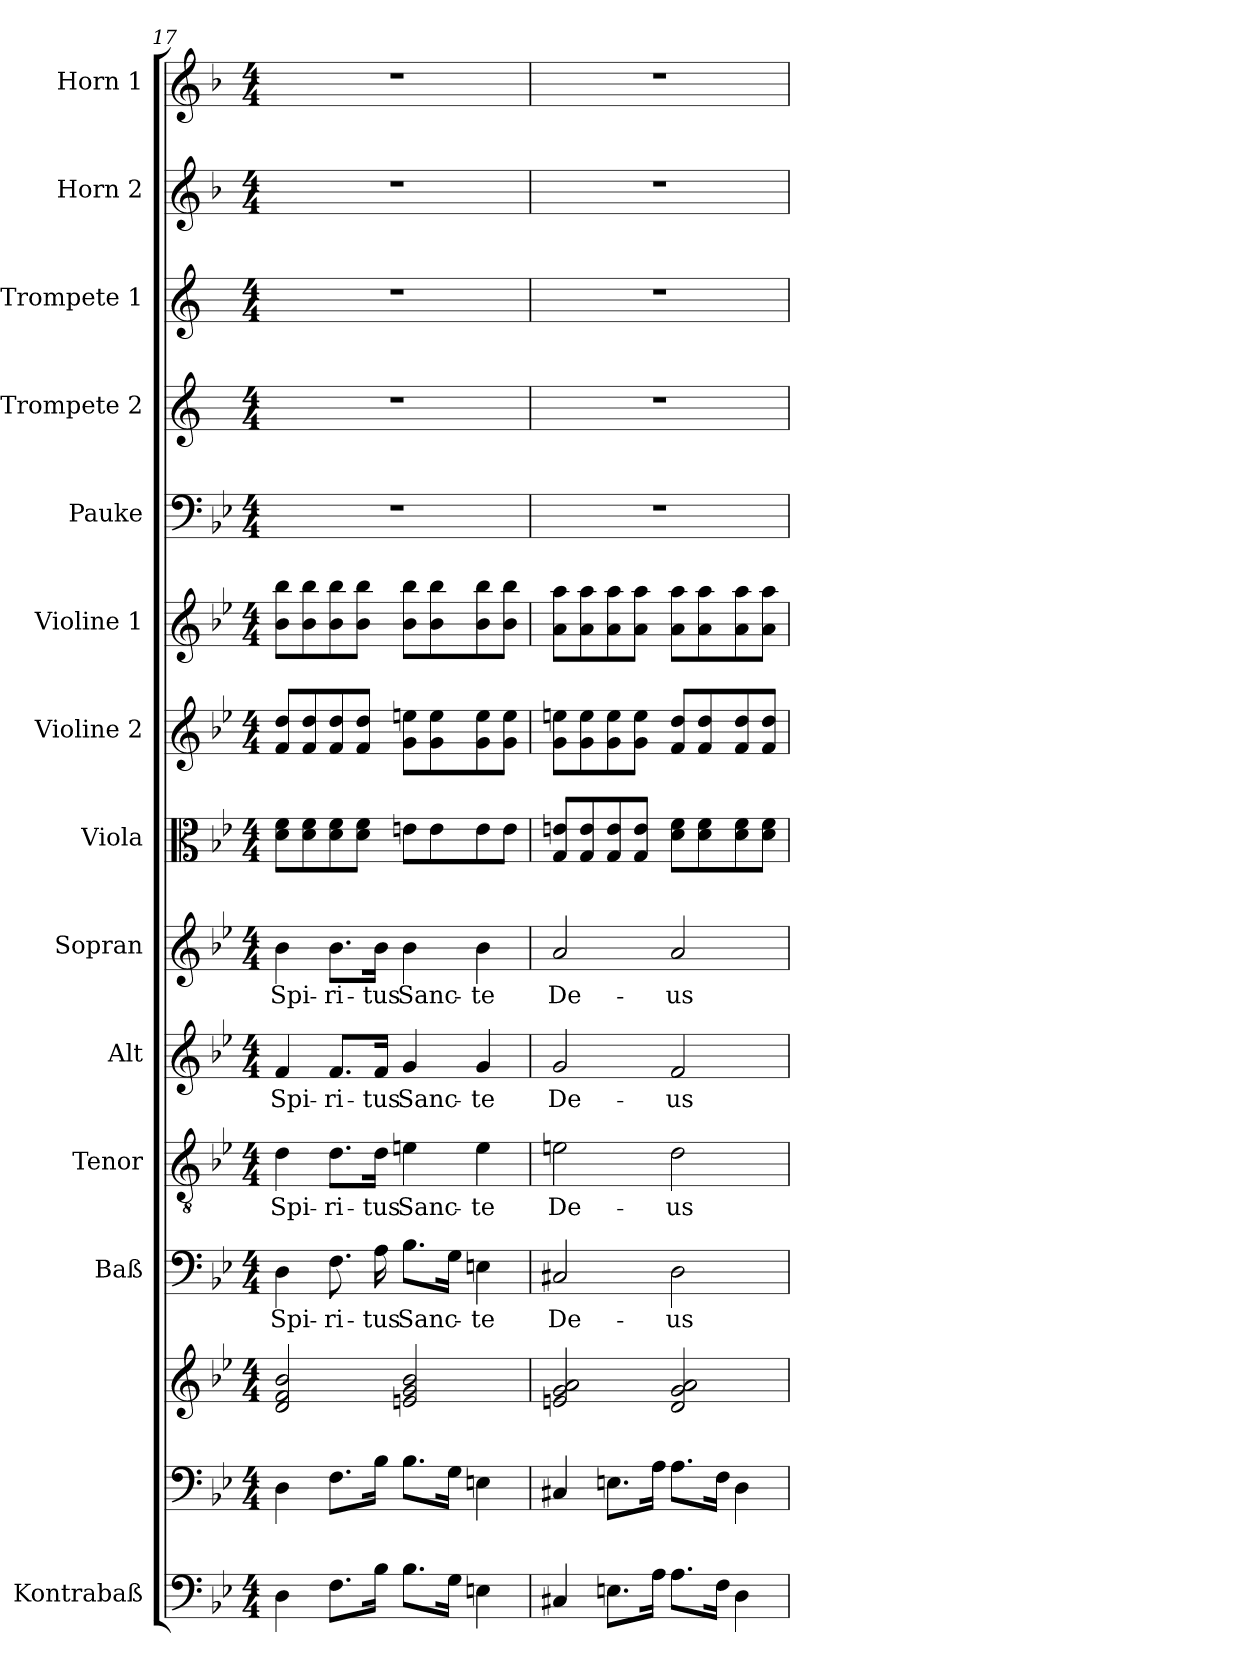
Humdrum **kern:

**kern	**kern	**kern	**kern	**text	**kern	**text	**kern	**text	**kern	**text	**kern	**kern	**kern	**kern	**kern	**kern	**kern	**kern
*part14	*part13	*part13	*part12	*part12	*part11	*part11	*part10	*part10	*part9	*part9	*part8	*part7	*part6	*part5	*part4	*part3	*part2	*part1
*staff15	*staff14	*staff13	*staff12	*staff12	*staff11	*staff11	*staff10	*staff10	*staff9	*staff9	*staff8	*staff7	*staff6	*staff5	*staff4	*staff3	*staff2	*staff1
*I"Kontrabaß	*	*	*I"Baß	*	*I"Tenor	*	*I"Alt	*	*I"Sopran	*	*I"Viola	*I"Violine 2	*I"Violine 1	*I"Pauke	*I"Trompete 2	*I"Trompete 1	*I"Horn 2	*I"Horn 1
*I'Kb.	*	*	*	*	*	*	*	*	*	*	*I'Vla.	*I'Vl. 2	*I'Vl. 1	*	*I'Tr. 2	*I'Tr. 1	*I'Hr. 2	*I'Hr. 1
*clefF4	*clefF4	*clefG2	*clefF4	*	*clefGv2	*	*clefG2	*	*clefG2	*	*clefC3	*clefG2	*clefG2	*clefF4	*clefG2	*clefG2	*clefG2	*clefG2
*ITrd7c12	*	*	*	*	*	*	*	*	*	*	*	*	*	*	*ITrd1c2	*ITrd1c2	*ITrd4c7	*ITrd4c7
*k[b-e-]	*k[b-e-]	*k[b-e-]	*k[b-e-]	*	*k[b-e-]	*	*k[b-e-]	*	*k[b-e-]	*	*k[b-e-]	*k[b-e-]	*k[b-e-]	*k[b-e-]	*k[b-e-]	*k[b-e-]	*k[b-e-]	*k[b-e-]
*B-:	*B-:	*B-:	*B-:	*	*B-:	*	*B-:	*	*B-:	*	*B-:	*B-:	*B-:	*B-:	*B-:	*B-:	*B-:	*B-:
*M4/4	*M4/4	*M4/4	*M4/4	*	*M4/4	*	*M4/4	*	*M4/4	*	*M4/4	*M4/4	*M4/4	*M4/4	*M4/4	*M4/4	*M4/4	*M4/4
=17	=17	=17	=17	=17	=17	=17	=17	=17	=17	=17	=17	=17	=17	=17	=17	=17	=17	=17
!	!	!	!	!LO:LY:b	!	!LO:LY:b	!	!LO:LY:b	!	!LO:LY:b	!	!	!	!	!	!	!	!
4DD\	4D\	2d/ 2f/ 2b-/	4D\	Spi-	4d\	Spi-	4f/	Spi-	4b-\	Spi-	8d\ 8f\L	8f/ 8dd/L	8b-\ 8bb-\L	1r	1r	1r	1r	1r
.	.	.	.	.	.	.	.	.	.	.	8d\ 8f\	8f/ 8dd/	8b-\ 8bb-\	.	.	.	.	.
!	!	!	!	!LO:LY:b	!	!LO:LY:b	!	!LO:LY:b	!	!LO:LY:b	!	!	!	!	!	!	!	!
8.FF\L	8.F\L	.	8.F\	-ri-	8.d\L	-ri-	8.f/L	-ri-	8.b-\L	-ri-	8d\ 8f\	8f/ 8dd/	8b-\ 8bb-\	.	.	.	.	.
.	.	.	.	.	.	.	.	.	.	.	8d\ 8f\J	8f/ 8dd/J	8b-\ 8bb-\J	.	.	.	.	.
!	!	!	!	!LO:LY:b	!	!LO:LY:b	!	!LO:LY:b	!	!LO:LY:b	!	!	!	!	!	!	!	!
16BB-\Jk	16B-\Jk	.	16A\	-tus	16d\Jk	-tus	16f/Jk	-tus	16b-\Jk	-tus	.	.	.	.	.	.	.	.
!	!	!	!	!LO:LY:b	!	!LO:LY:b	!	!LO:LY:b	!	!LO:LY:b	!	!	!	!	!	!	!	!
8.BB-\L	8.B-\L	2en/ 2g/ 2b-/	8.B-\L	Sanc-	4en\	Sanc-	4g/	Sanc-	4b-\	Sanc-	8en\L	8g\ 8een\L	8b-\ 8bb-\L	.	.	.	.	.
.	.	.	.	.	.	.	.	.	.	.	8e\	8g\ 8ee\	8b-\ 8bb-\	.	.	.	.	.
16GG\Jk	16G\Jk	.	16G\Jk	.	.	.	.	.	.	.	.	.	.	.	.	.	.	.
!	!	!	!	!LO:LY:b	!	!LO:LY:b	!	!LO:LY:b	!	!LO:LY:b	!	!	!	!	!	!	!	!
4EEn\	4En\	.	4En\	-te	4e\	-te	4g/	-te	4b-\	-te	8e\	8g\ 8ee\	8b-\ 8bb-\	.	.	.	.	.
.	.	.	.	.	.	.	.	.	.	.	8e\J	8g\ 8ee\J	8b-\ 8bb-\J	.	.	.	.	.
=18	=18	=18	=18	=18	=18	=18	=18	=18	=18	=18	=18	=18	=18	=18	=18	=18	=18	=18
!	!	!	!	!LO:LY:b	!	!LO:LY:b	!	!LO:LY:b	!	!LO:LY:b	!	!	!	!	!	!	!	!
4CC#X/	4C#X/	2en/ 2g/ 2a/	2C#X/	De-	2en\	De-	2g/	De-	2a/	De-	8G/ 8en/L	8g\ 8een\L	8a\ 8aa\L	1r	1r	1r	1r	1r
.	.	.	.	.	.	.	.	.	.	.	8G/ 8e/	8g\ 8ee\	8a\ 8aa\	.	.	.	.	.
8.EEn\L	8.En\L	.	.	.	.	.	.	.	.	.	8G/ 8e/	8g\ 8ee\	8a\ 8aa\	.	.	.	.	.
.	.	.	.	.	.	.	.	.	.	.	8G/ 8e/J	8g\ 8ee\J	8a\ 8aa\J	.	.	.	.	.
16AA\Jk	16A\Jk	.	.	.	.	.	.	.	.	.	.	.	.	.	.	.	.	.
!	!	!	!	!LO:LY:b	!	!LO:LY:b	!	!LO:LY:b	!	!LO:LY:b	!	!	!	!	!	!	!	!
8.AA\L	8.A\L	2d/ 2g/ 2a/	2D\	-us	2d\	-us	2f/	-us	2a/	-us	8d\ 8f\L	8f/ 8dd/L	8a\ 8aa\L	.	.	.	.	.
.	.	.	.	.	.	.	.	.	.	.	8d\ 8f\	8f/ 8dd/	8a\ 8aa\	.	.	.	.	.
16FF\Jk	16F\Jk	.	.	.	.	.	.	.	.	.	.	.	.	.	.	.	.	.
4DD\	4D\	.	.	.	.	.	.	.	.	.	8d\ 8f\	8f/ 8dd/	8a\ 8aa\	.	.	.	.	.
.	.	.	.	.	.	.	.	.	.	.	8d\ 8f\J	8f/ 8dd/J	8a\ 8aa\J	.	.	.	.	.
=	=	=	=	=	=	=	=	=	=	=	=	=	=	=	=	=	=	=
*-	*-	*-	*-	*-	*-	*-	*-	*-	*-	*-	*-	*-	*-	*-	*-	*-	*-	*-
